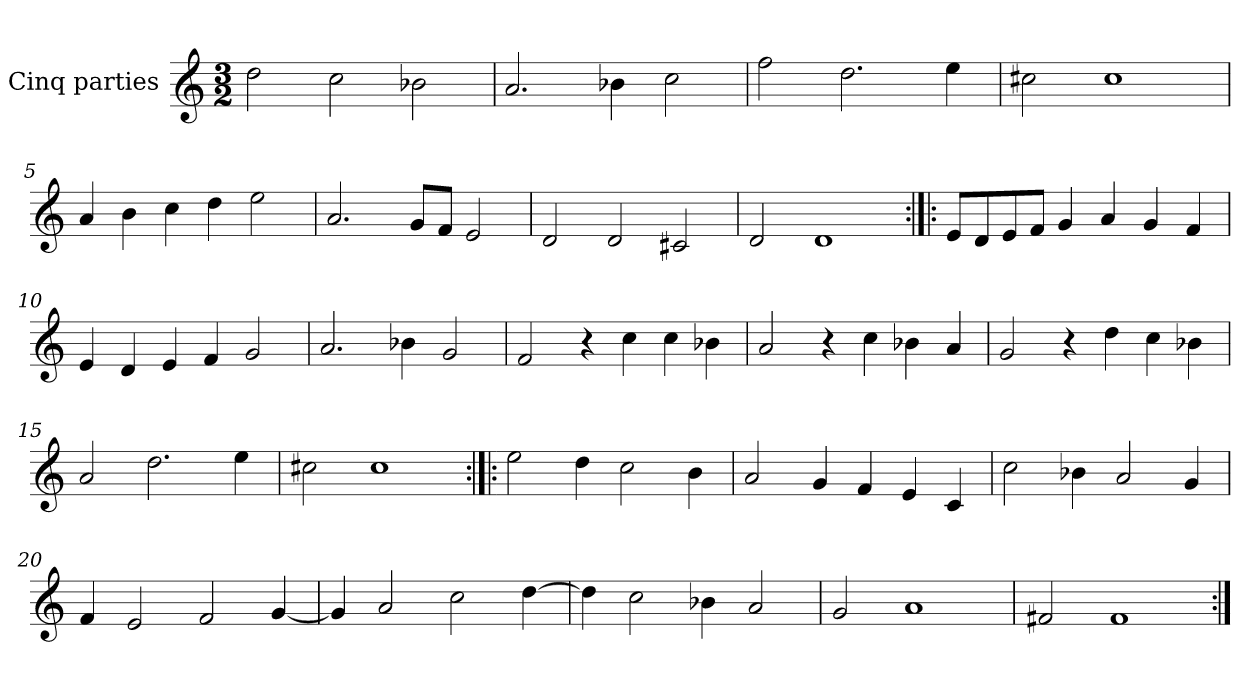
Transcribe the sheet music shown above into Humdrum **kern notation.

**kern
*part1
*staff1
*I"Cinq parties
*clefG2
*k[]
*M3/2
*MM180
=1
2dd\
2cc\
2b-X\
=2
2.a/
4b-X\
2cc\
=3
2ff\
2.dd\
4ee\
=4
2cc#X\
1cc#
=5
4a/
4b\
4cc\
4dd\
2ee\
=6
2.a/
8g/L
8f/J
2e/
=7
2d/
2d/
2c#X/
=8
2d/
1d
=9:|!|:
8e/L
8d/
8e/
8f/J
4g/
4a/
4g/
4f/
=10
4e/
4d/
4e/
4f/
2g/
=11
2.a/
4b-X\
2g/
=12
2f/
4r
4cc\
4cc\
4b-X\
=13
2a/
4r
4cc\
4b-X\
4a/
=14
2g/
4r
4dd\
4cc\
4b-X\
=15
2a/
2.dd\
4ee\
=16
2cc#X\
1cc#
=17:|!|:
2ee\
4dd\
2cc\
4b\
=18
2a/
4g/
4f/
4e/
4c/
=19
2cc\
4b-X\
2a/
4g/
=20
4f/
2e/
2f/
[4g/
=21
4g/]
2a/
2cc\
[4dd\
=22
4dd\]
2cc\
4b-X\
2a/
=23
2g/
1a
=24
2f#X/
1f#
=:|!
*-
